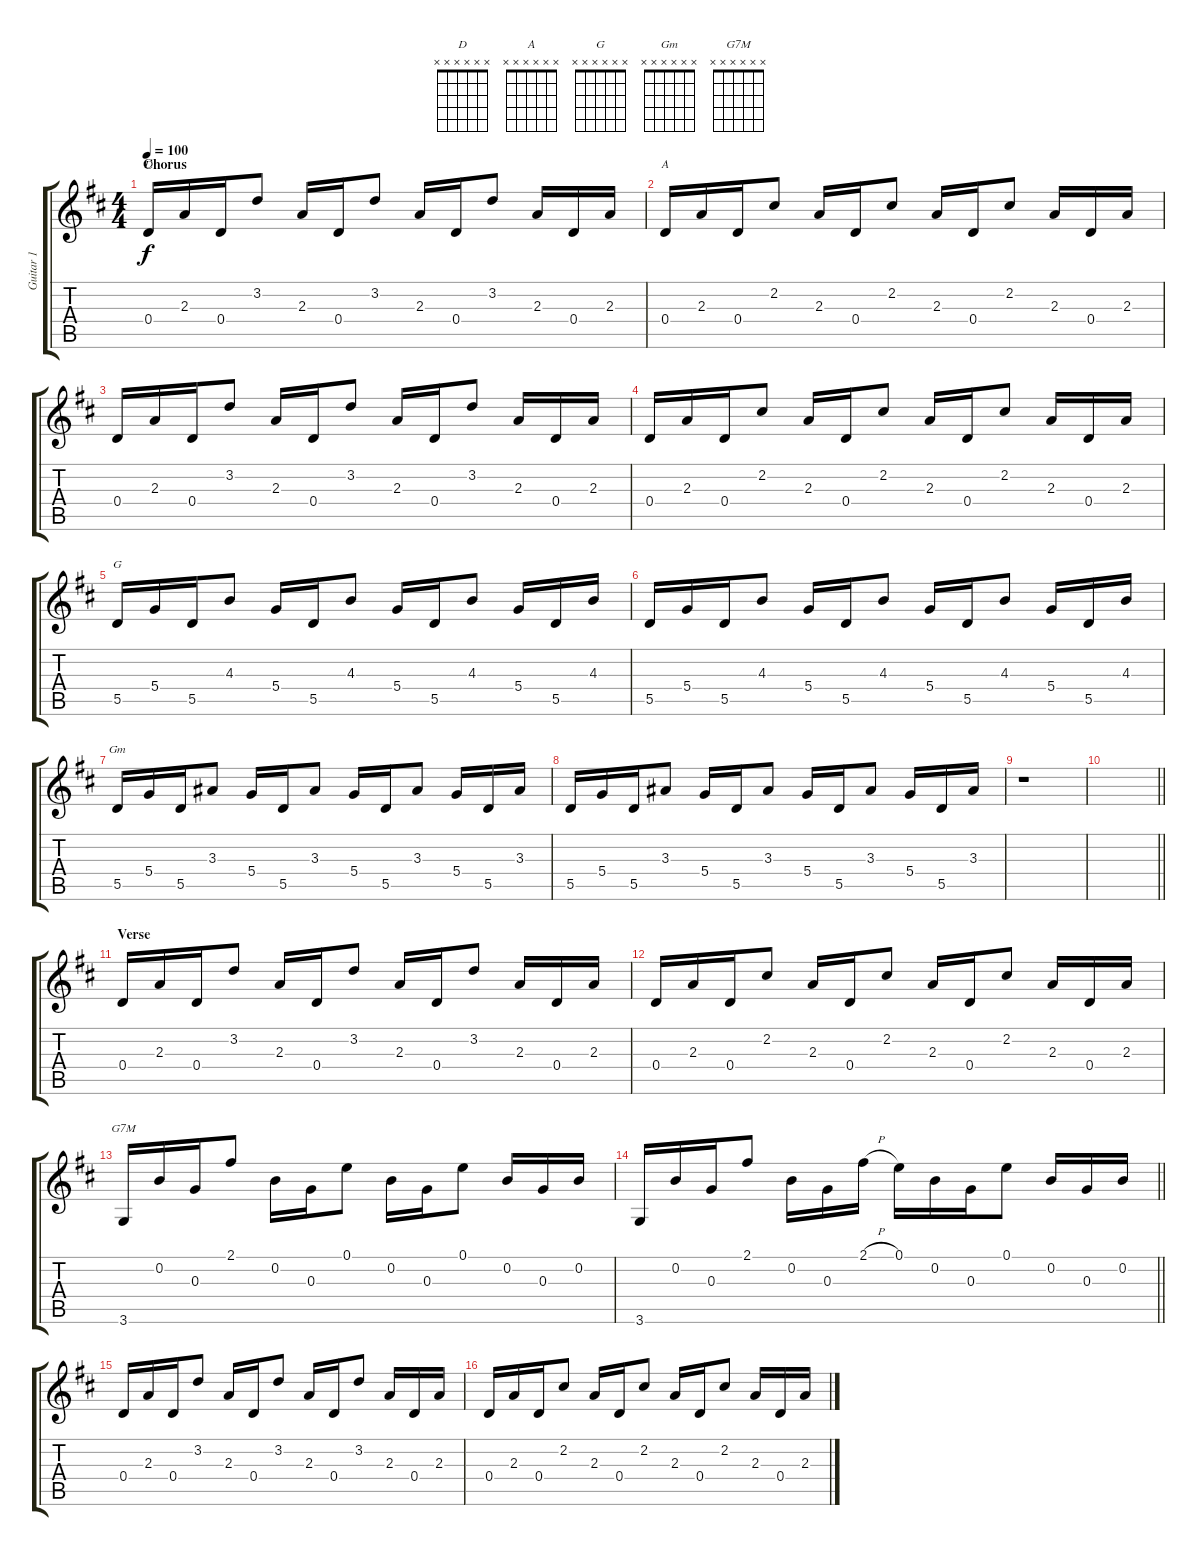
\track ("Guitar 1" "Guitar 1") {instrument acousticguitarsteel}
\staff {score tabs}
\tuning (E4 B3 G3 D3 A2 E2) {hide}
\chord ("D" x x x x x x)
\chord ("A" x x x x x x)
\chord ("G" x x x x x x)
\chord ("Gm" x x x x x x)
\chord ("G7M" x x x x x x)
\ts (4 4)
\section ("" "Chorus")
\tempo 100
\clef g2
\ks d
0.4.16{ch "D" dy f} 2.3.16 0.4.16 3.2.8 2.3.16 0.4.16 3.2.8 2.3.16 0.4.16 3.2.8 2.3.16 0.4.16 2.3.16 |
0.4.16{ch "A"} 2.3.16 0.4.16 2.2.8 2.3.16 0.4.16 2.2.8 2.3.16 0.4.16 2.2.8 2.3.16 0.4.16 2.3.16 |
0.4.16 2.3.16 0.4.16 3.2.8 2.3.16 0.4.16 3.2.8 2.3.16 0.4.16 3.2.8 2.3.16 0.4.16 2.3.16 |
0.4.16 2.3.16 0.4.16 2.2.8 2.3.16 0.4.16 2.2.8 2.3.16 0.4.16 2.2.8 2.3.16 0.4.16 2.3.16 |
5.5.16{ch "G"} 5.4.16 5.5.16 4.3.8 5.4.16 5.5.16 4.3.8 5.4.16 5.5.16 4.3.8 5.4.16 5.5.16 4.3.16 |
5.5.16 5.4.16 5.5.16 4.3.8 5.4.16 5.5.16 4.3.8 5.4.16 5.5.16 4.3.8 5.4.16 5.5.16 4.3.16 |
5.5.16{ch "Gm"} 5.4.16 5.5.16 3.3.8 5.4.16 5.5.16 3.3.8 5.4.16 5.5.16 3.3.8 5.4.16 5.5.16 3.3.16 |
5.5.16 5.4.16 5.5.16 3.3.8 5.4.16 5.5.16 3.3.8 5.4.16 5.5.16 3.3.8 5.4.16 5.5.16 3.3.16 |
r.1 |
\barLineRight lightlight
|
\section ("" "Verse")
0.4.16 2.3.16 0.4.16 3.2.8 2.3.16 0.4.16 3.2.8 2.3.16 0.4.16 3.2.8 2.3.16 0.4.16 2.3.16 |
0.4.16 2.3.16 0.4.16 2.2.8 2.3.16 0.4.16 2.2.8 2.3.16 0.4.16 2.2.8 2.3.16 0.4.16 2.3.16 |
3.6.16{ch "G7M"} 0.2.16 0.3.16 2.1.8 0.2.16 0.3.16 0.1.8 0.2.16 0.3.16 0.1.8 0.2.16 0.3.16 0.2.16 |
\barLineRight lightlight
3.6.16 0.2.16 0.3.16 2.1.8 0.2.16 0.3.16 2.1{h}.16 0.1.16 0.2.16 0.3.16 0.1.8 0.2.16 0.3.16 0.2.16 |
0.4.16 2.3.16 0.4.16 3.2.8 2.3.16 0.4.16 3.2.8 2.3.16 0.4.16 3.2.8 2.3.16 0.4.16 2.3.16 |
0.4.16 2.3.16 0.4.16 2.2.8 2.3.16 0.4.16 2.2.8 2.3.16 0.4.16 2.2.8 2.3.16 0.4.16 2.3.16
